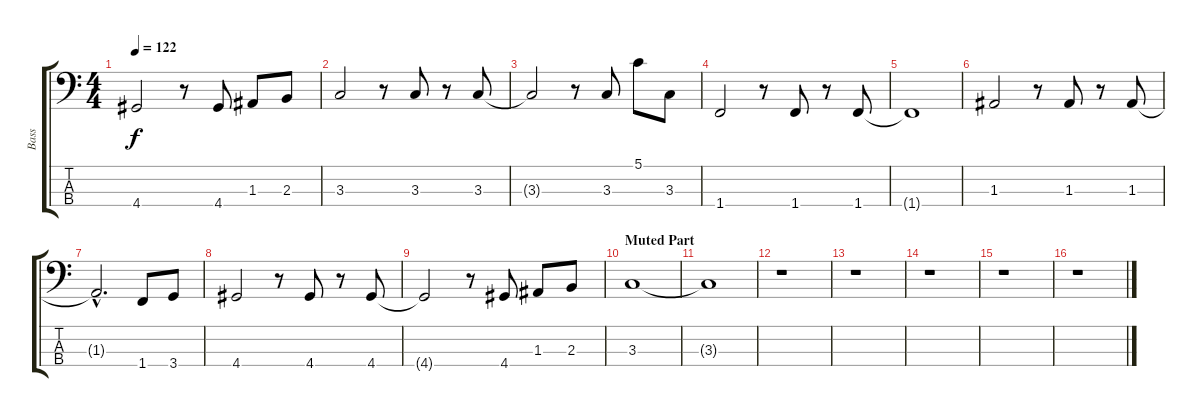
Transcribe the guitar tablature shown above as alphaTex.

\track ("Bass" "Bass") {instrument electricbassfinger}
\staff {score tabs}
\tuning (G2 D2 A1 E1) {hide}
\ts (4 4)
\tempo 122
\clef f4
\ks c
4.4{t}.2{dy f} r.8 4.4.8 1.3.8 2.3.8 |
3.3.2 r.8 3.3.8 r.8 3.3.8 |
3.3{t}.2 r.8 3.3.8 5.1.8 3.3.8 |
1.4.2 r.8 1.4.8 r.8 1.4.8 |
1.4{t}.1 |
1.3.2 r.8 1.3.8 r.8 1.3.8 |
1.3{hac t}.2{d} 1.4.8 3.4.8 |
4.4.2 r.8 4.4.8 r.8 4.4.8 |
4.4{t}.2 r.8 4.4.8 1.3.8 2.3.8 |
\section ("" "Muted Part")
3.3.1 |
3.3{t}.1 |
r.1 |
r.1 |
r.1 |
r.1 |
r.1
